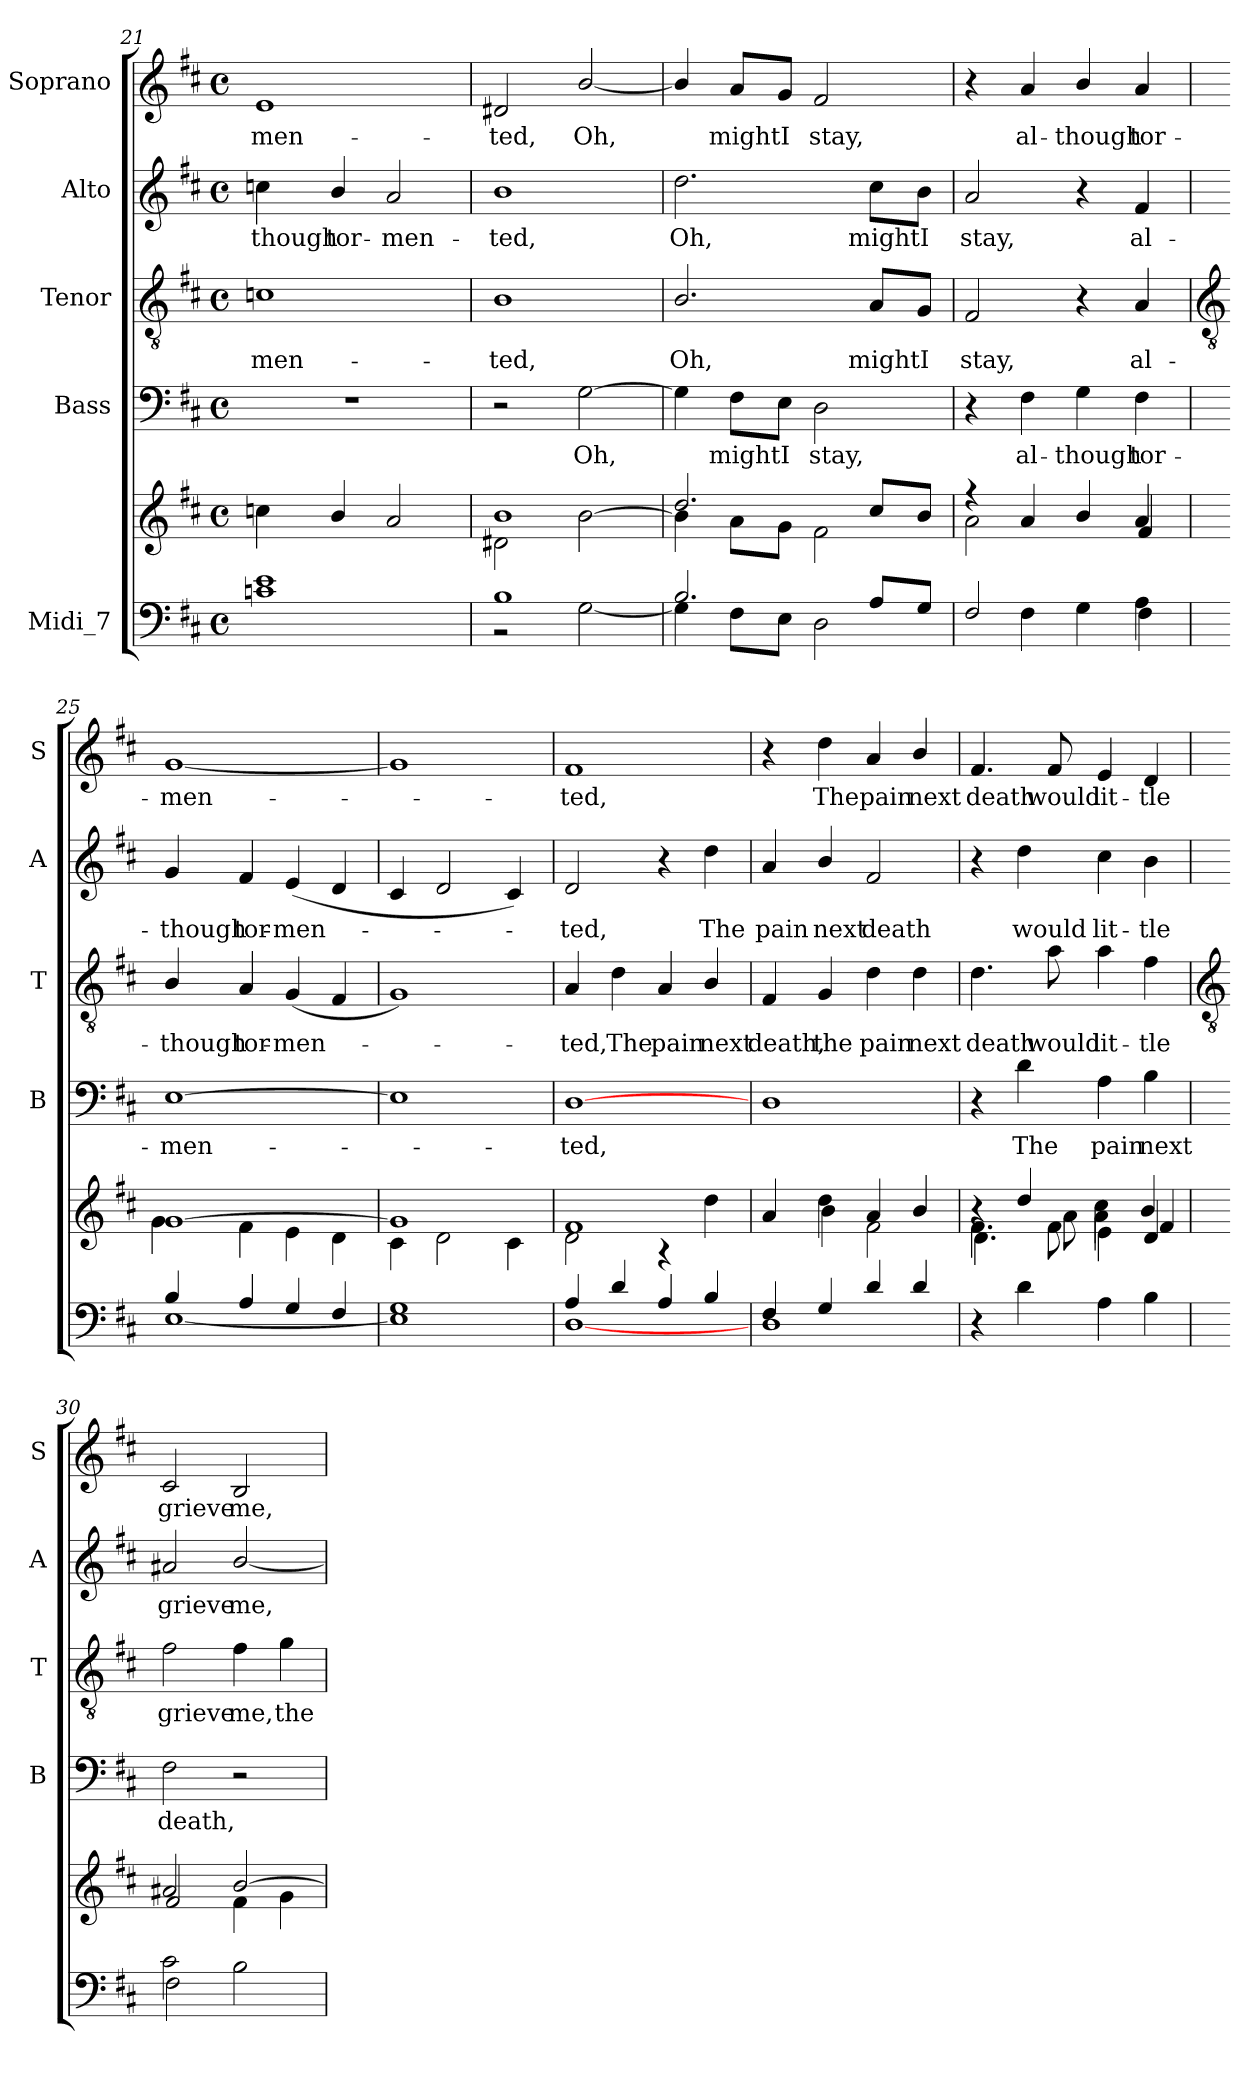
**kern	**kern	**kern	**text	**kern	**text	**kern	**text	**kern	**text
*part5	*part5	*part4	*part4	*part3	*part3	*part2	*part2	*part1	*part1
*staff6	*staff5	*staff4	*staff4	*staff3	*staff3	*staff2	*staff2	*staff1	*staff1
*I"Midi_7	*	*I"Bass	*	*I"Tenor	*	*I"Alto	*	*I"Soprano	*
*	*	*I'B	*	*I'T	*	*I'A	*	*I'S	*
*clefF4	*clefG2	*clefF4	*	*clefGv2	*	*clefG2	*	*clefG2	*
*k[f#c#]	*k[f#c#]	*k[f#c#]	*	*k[f#c#]	*	*k[f#c#]	*	*k[f#c#]	*
*D:	*D:	*D:	*	*D:	*	*D:	*	*D:	*
*M4/4	*M4/4	*M4/4	*	*M4/4	*	*M4/4	*	*M4/4	*
*met(c)	*met(c)	*met(c)	*	*met(c)	*	*met(c)	*	*met(c)	*
=21	=21	=21	=21	=21	=21	=21	=21	=21	=21
*^	*	*	*	*	*	*	*	*	*
*	*^	*	*	*	*	*	*	*	*	*
!	!	!	!	!	!	!	!LO:LY:b	!	!LO:LY:b	!	!LO:LY:b
1e/	1cn/	1ryy	4ccn\	1r	.	1cn	-men-	4ccn	-though	1e	-men-
!	!	!	!	!	!	!	!	!	!LO:LY:b	!	!
.	.	.	4b/	.	.	.	.	4b/	tor-	.	.
!	!	!	!	!	!	!	!	!	!LO:LY:b	!	!
.	.	.	2a/	.	.	.	.	2a	-men-	.	.
*	*v	*v	*	*	*	*	*	*	*	*	*
=22	=22	=22	=22	=22	=22	=22	=22	=22	=22	=22
*	*	*^	*	*	*	*	*	*	*	*
!	!	!	!	!	!	!	!LO:LY:b	!	!LO:LY:b	!	!LO:LY:b
1B/	2r	2d#X\	1b\	2r	.	1B	-ted,	1b	-ted,	2d#X	-ted,
!	!	!	!	!	!LO:LY:b	!	!	!	!	!	!LO:LY:b
.	[2G\	[2b\	.	[2G\	Oh,	.	.	.	.	[2b/	Oh,
=23	=23	=23	=23	=23	=23	=23	=23	=23	=23	=23	=23
!	!	!	!	!	!	!	!LO:LY:b	!	!LO:LY:b	!	!
2.B/	4G\]	4b\]	2.dd/	4G\]	.	2.B/	Oh,	2.dd	Oh,	4b/]	.
!	!	!	!	!	!LO:LY:b	!	!	!	!	!	!LO:LY:b
.	8F#\L	8a\L	.	8F#\L	might	.	.	.	.	8a/L	might
!	!	!	!	!	!LO:LY:b	!	!	!	!	!	!LO:LY:b
.	8E\J	8g\J	.	8E\J	I	.	.	.	.	8g/J	I
!	!	!	!	!	!LO:LY:b	!	!	!	!	!	!LO:LY:b
.	2D\	2f#\	.	2D	stay,	.	.	.	.	2f#	stay,
!	!	!	!	!	!	!	!LO:LY:b	!	!LO:LY:b	!	!
8A/L	.	.	8cc#/L	.	.	8A/L	might	8cc#\L	might	.	.
!	!	!	!	!	!	!	!LO:LY:b	!	!LO:LY:b	!	!
8G/J	.	.	8b/J	.	.	8G/J	I	8b\J	I	.	.
=24	=24	=24	=24	=24	=24	=24	=24	=24	=24	=24	=24
!	!	!	!	!	!	!	!LO:LY:b	!	!LO:LY:b	!	!
2F#/	4ryy	4r	2a\	4r	.	2F#	stay,	2a	stay,	4r	.
!	!	!	!	!	!LO:LY:b	!	!	!	!	!	!LO:LY:b
.	4F#\	4a/	.	4F#	al-	.	.	.	.	4a	al-
!	!	!	!	!	!LO:LY:b	!	!	!	!	!	!LO:LY:b
4ryy	4G\	4b/	4ryy	4G\	-though	4r	.	4r	.	4b/	-though
!	!	!	!	!	!LO:LY:b	!	!LO:LY:b	!	!LO:LY:b	!	!LO:LY:b
4A\	4F#\	4a/	4f#/	4F#	tor-	4A	al-	4f#	al-	4a	tor-
!!LO:LB:g=z
=25	=25	=25	=25	=25	=25	=25	=25	=25	=25	=25	=25
*	*	*	*	*	*	*clefGv2	*	*	*	*	*
!	!	!	!	!	!LO:LY:b	!	!LO:LY:b	!	!LO:LY:b	!	!LO:LY:b
4B/	[1E\	[1g/	4g\	[1E	-men-	4B/	-though	4g/	-though	[1g	-men-
!	!	!	!	!	!	!	!LO:LY:b	!	!LO:LY:b	!	!
4A/	.	.	4f#\	.	.	4A	tor-	4f#	tor-	.	.
!	!	!	!	!	!	!	!LO:LY:b	!	!LO:LY:b	!	!
4G/	.	.	4e\	.	.	(<4G	-men-	(<4e	-men-	.	.
4F#/	.	.	4d\	.	.	4F#	.	4d	.	.	.
=26	=26	=26	=26	=26	=26	=26	=26	=26	=26	=26	=26
1G/	1E\]	1g/]	4c#\	1E]	.	1G)	.	4c#	.	1g]	.
.	.	.	2d\	.	.	.	.	2d	.	.	.
.	.	.	4c#\	.	.	.	.	4c#)	.	.	.
=27	=27	=27	=27	=27	=27	=27	=27	=27	=27	=27	=27
!	!	!	!	!	!LO:LY:b	!	!LO:LY:b	!	!LO:LY:b	!	!LO:LY:b
4A/	[1D\	1f#/	2d\	[1D	ted,	4A	ted,	2d	-ted,	1f#	ted,
!	!	!	!	!	!	!	!LO:LY:b	!	!	!	!
4d/	.	.	.	.	.	4d	The	.	.	.	.
!	!	!	!	!	!	!	!LO:LY:b	!	!	!	!
4A/	.	.	4r	.	.	4A	pain	4r	.	.	.
!	!	!	!	!	!	!	!LO:LY:b	!	!LO:LY:b	!	!
4B/	.	.	4dd\	.	.	4B/	next	4dd	The	.	.
=28	=28	=28	=28	=28	=28	=28	=28	=28	=28	=28	=28
!	!	!	!	!	!	!	!LO:LY:b	!	!LO:LY:b	!	!
4F#/	1D\	4ryy	4a/	1D	.	4F#	death,	4a	pain	4r	.
!	!	!	!	!	!	!	!LO:LY:b	!	!LO:LY:b	!	!LO:LY:b
4G/	.	4dd\	4b\	.	.	4G	the	4b/	next	4dd	The
!	!	!	!	!	!	!	!LO:LY:b	!	!LO:LY:b	!	!LO:LY:b
4d/	.	4a/	2f#\	.	.	4d	pain	2f#	death	4a	pain
!	!	!	!	!	!	!	!LO:LY:b	!	!	!	!LO:LY:b
4d/	.	4b/	.	.	.	4d	next	.	.	4b/	next
*v	*v	*	*	*	*	*	*	*	*	*	*
=29	=29	=29	=29	=29	=29	=29	=29	=29	=29	=29
*	*	*^	*	*	*	*	*	*	*	*
!	!	!	!	!	!	!	!LO:LY:b	!	!	!	!LO:LY:b
4r	4.f#\	4r	4.d\	4r	.	4.d	death	4r	.	4.f#	death
!	!	!	!	!	!LO:LY:b	!	!	!	!LO:LY:b	!	!
4d\	.	4dd/	.	4d	The	.	.	4dd	would	.	.
!	!	!	!	!	!	!	!LO:LY:b	!	!	!	!LO:LY:b
.	8f#\	.	8a\	.	.	8a	would	.	.	8f#	would
!	!	!	!	!	!LO:LY:b	!	!LO:LY:b	!	!LO:LY:b	!	!LO:LY:b
4A\	4e\	4cc#\	4a\	4A	pain	4a	lit-	4cc#	lit-	4e	lit-
!	!	!	!	!	!LO:LY:b	!	!LO:LY:b	!	!LO:LY:b	!	!LO:LY:b
4B\	4d/	4b/	4f#/	4B	next	4f#	-tle	4b\	-tle	4d	-tle
*	*v	*v	*v	*	*	*	*	*	*	*	*
!!LO:LB:g=z
=30	=30	=30	=30	=30	=30	=30	=30	=30	=30
*	*	*	*	*clefGv2	*	*	*	*	*
*^	*^	*	*	*	*	*	*	*	*
*	*	*	*^	*	*	*	*	*	*	*	*
!	!	!	!	!	!	!LO:LY:b	!	!LO:LY:b	!	!LO:LY:b	!	!LO:LY:b
*	*	*	*v	*v	*	*	*	*	*	*	*	*
2c#\	2F#\	2a#X/	2f#/	2F#	death,	2f#	grieve	2a#X	grieve	2c#	grieve
!	!	!	!	!	!	!	!LO:LY:b	!	!LO:LY:b	!	!LO:LY:b
2B\	2ryy	[2b/	4f#\	2r	.	4f#	me,	[2b/	me,	2B	me,
!	!	!	!	!	!	!	!LO:LY:b	!	!	!	!
.	.	.	4g\	.	.	4g\	the	.	.	.	.
*v	*v	*	*	*	*	*	*	*	*	*	*
*	*v	*v	*	*	*	*	*	*	*	*
=	=	=	=	=	=	=	=	=	=
*-	*-	*-	*-	*-	*-	*-	*-	*-	*-
